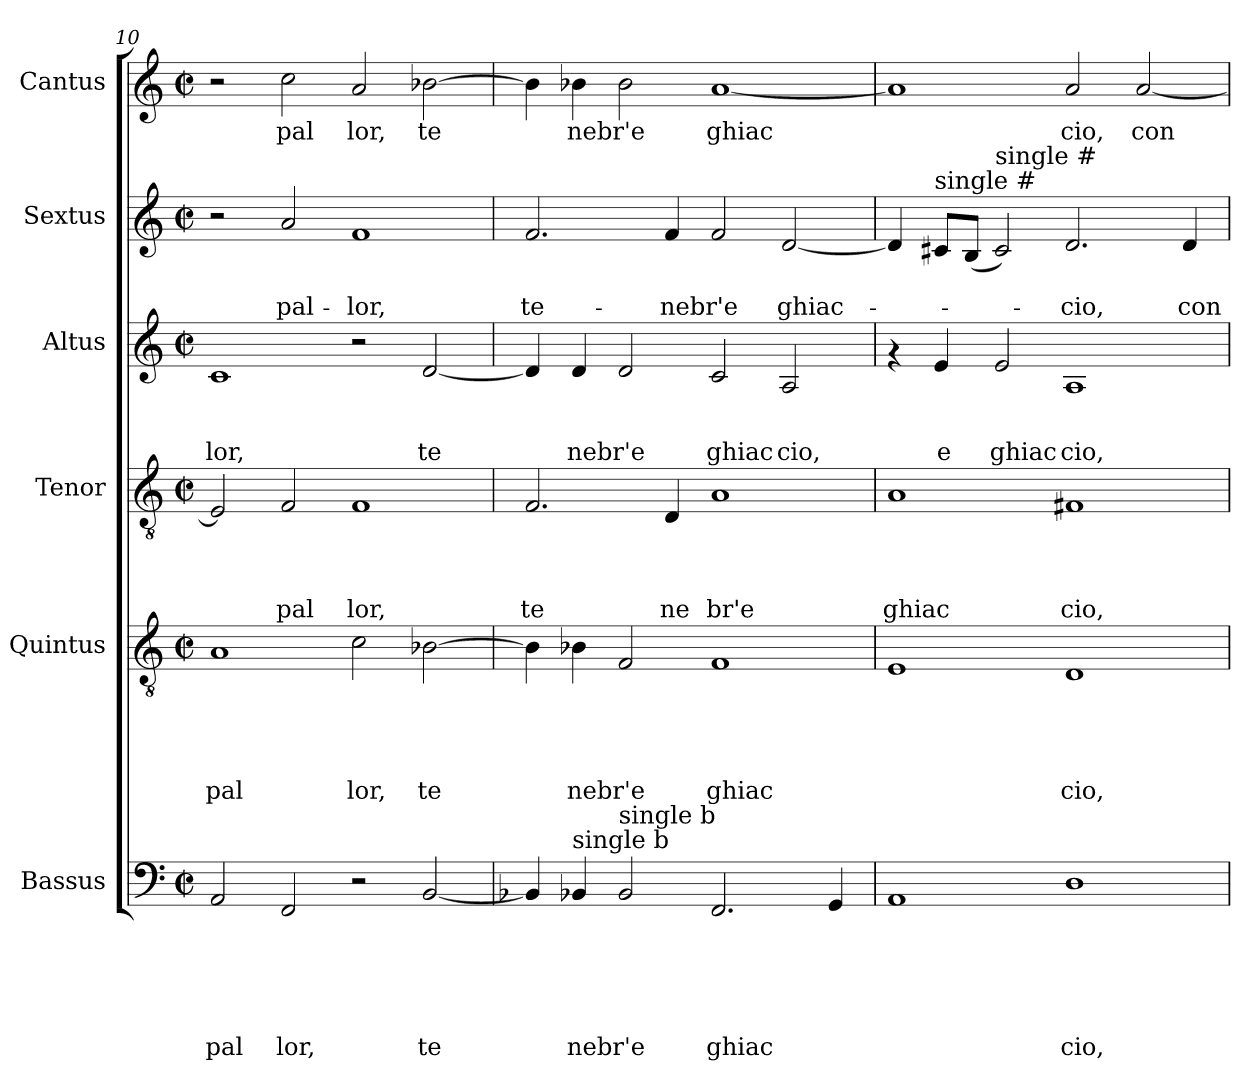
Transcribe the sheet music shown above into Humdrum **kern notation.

**kern	**text	**text	**text	**text	**text	**text	**kern	**text	**text	**text	**text	**text	**kern	**text	**text	**text	**text	**kern	**text	**text	**text	**kern	**text	**text	**kern	**text
*part6	*part6	*part6	*part6	*part6	*part6	*part6	*part5	*part5	*part5	*part5	*part5	*part5	*part4	*part4	*part4	*part4	*part4	*part3	*part3	*part3	*part3	*part2	*part2	*part2	*part1	*part1
*staff6	*staff6	*staff6	*staff6	*staff6	*staff6	*staff6	*staff5	*staff5	*staff5	*staff5	*staff5	*staff5	*staff4	*staff4	*staff4	*staff4	*staff4	*staff3	*staff3	*staff3	*staff3	*staff2	*staff2	*staff2	*staff1	*staff1
*I"Bassus	*	*	*	*	*	*	*I"Quintus	*	*	*	*	*	*I"Tenor	*	*	*	*	*I"Altus	*	*	*	*I"Sextus	*	*	*I"Cantus	*
*clefF4	*	*	*	*	*	*	*clefGv2	*	*	*	*	*	*clefGv2	*	*	*	*	*clefG2	*	*	*	*clefG2	*	*	*clefG2	*
*k[]	*	*	*	*	*	*	*k[]	*	*	*	*	*	*k[]	*	*	*	*	*k[]	*	*	*	*k[]	*	*	*k[]	*
*C:	*	*	*	*	*	*	*C:	*	*	*	*	*	*C:	*	*	*	*	*C:	*	*	*	*C:	*	*	*C:	*
*M2/2	*	*	*	*	*	*	*M2/2	*	*	*	*	*	*M2/2	*	*	*	*	*M2/2	*	*	*	*M2/2	*	*	*M2/2	*
*met(c|)	*	*	*	*	*	*	*met(c|)	*	*	*	*	*	*met(c|)	*	*	*	*	*met(c|)	*	*	*	*met(c|)	*	*	*met(c|)	*
=10	=10	=10	=10	=10	=10	=10	=10	=10	=10	=10	=10	=10	=10	=10	=10	=10	=10	=10	=10	=10	=10	=10	=10	=10	=10	=10
!	!	!	!	!	!	!LO:LY:b	!	!	!	!	!	!LO:LY:b	!	!	!	!	!	!	!	!	!LO:LY:b	!	!	!	!	!
2AA/	.	.	.	.	.	pal	1A	.	.	.	.	pal	2E/]	.	.	.	.	1c	.	.	lor,	2r	.	.	2r	.
!	!	!	!	!	!	!LO:LY:b	!	!	!	!	!	!	!	!	!	!	!LO:LY:b	!	!	!	!	!	!	!LO:LY:b	!	!LO:LY:b
2FF/	.	.	.	.	.	lor,	.	.	.	.	.	.	2F/	.	.	.	pal	.	.	.	.	2a/	.	pal-	2cc\	pal
!	!	!	!	!	!	!	!	!	!	!	!	!LO:LY:b	!	!	!	!	!LO:LY:b	!	!	!	!	!	!	!LO:LY:b	!	!LO:LY:b
2r	.	.	.	.	.	.	2c\	.	.	.	.	lor,	1F	.	.	.	lor,	2r	.	.	.	1f	.	-lor,	2a/	lor,
!	!	!	!	!	!	!LO:LY:b	!	!	!	!	!	!LO:LY:b	!	!	!	!	!	!	!	!	!LO:LY:b	!	!	!	!	!LO:LY:b
[<2BB/	.	.	.	.	.	te	[>2B-X\	.	.	.	.	te	.	.	.	.	.	[<2d/	.	.	te	.	.	.	[>2b-X\	te
=11	=11	=11	=11	=11	=11	=11	=11	=11	=11	=11	=11	=11	=11	=11	=11	=11	=11	=11	=11	=11	=11	=11	=11	=11	=11	=11
*k[b-]	*	*	*	*	*	*	*	*	*	*	*	*	*	*	*	*	*	*	*	*	*	*	*	*	*	*
*F:	*	*	*	*	*	*	*	*	*	*	*	*	*	*	*	*	*	*	*	*	*	*	*	*	*	*
!	!	!	!	!	!	!	!	!	!	!	!	!	!	!	!	!	!LO:LY:b	!	!	!	!	!	!	!LO:LY:b	!	!
4BB/]	.	.	.	.	.	.	4B-\]	.	.	.	.	.	2.F/	.	.	.	te	4d/]	.	.	.	2.f/	.	te-	4b-\]	.
!LO:TX:a:t=single b	!	!	!	!	!	!	!	!	!	!	!	!	!	!	!	!	!	!	!	!	!	!	!	!	!	!
!	!	!	!	!	!	!LO:LY:b	!	!	!	!	!	!LO:LY:b	!	!	!	!	!	!	!	!	!LO:LY:b	!	!	!	!	!LO:LY:b
4BB-/	.	.	.	.	.	nebr'e	4B-X\	.	.	.	.	nebr'e	.	.	.	.	.	4d/	.	.	nebr'e	.	.	.	4b-X\	nebr'e
!LO:TX:a:t=single b	!	!	!	!	!	!	!	!	!	!	!	!	!	!	!	!	!	!	!	!	!	!	!	!	!	!
2BB-/	.	.	.	.	.	.	2F/	.	.	.	.	.	.	.	.	.	.	2d/	.	.	.	.	.	.	2b-\	.
!	!	!	!	!	!	!	!	!	!	!	!	!	!	!	!	!	!LO:LY:b	!	!	!	!	!	!	!LO:LY:b	!	!
.	.	.	.	.	.	.	.	.	.	.	.	.	4D/	.	.	.	ne	.	.	.	.	4f/	.	-nebr'e	.	.
!	!	!	!	!	!	!LO:LY:b	!	!	!	!	!	!LO:LY:b	!	!	!	!	!LO:LY:b	!	!	!	!LO:LY:b	!	!	!	!	!LO:LY:b
2.FF/	.	.	.	.	.	ghiac	1F	.	.	.	.	ghiac	1A	.	.	.	br'e	2c/	.	.	ghiac	2f/	.	.	[<1a	ghiac
!	!	!	!	!	!	!	!	!	!	!	!	!	!	!	!	!	!	!	!	!	!LO:LY:b	!	!	!LO:LY:b	!	!
.	.	.	.	.	.	.	.	.	.	.	.	.	.	.	.	.	.	2A/	.	.	cio,	[<2d/	.	ghiac-	.	.
4GG/	.	.	.	.	.	.	.	.	.	.	.	.	.	.	.	.	.	.	.	.	.	.	.	.	.	.
!!LO:PB:g=z
=12	=12	=12	=12	=12	=12	=12	=12	=12	=12	=12	=12	=12	=12	=12	=12	=12	=12	=12	=12	=12	=12	=12	=12	=12	=12	=12
*k[]	*	*	*	*	*	*	*	*	*	*	*	*	*	*	*	*	*	*	*	*	*	*	*	*	*	*
*C:	*	*	*	*	*	*	*	*	*	*	*	*	*	*	*	*	*	*	*	*	*	*	*	*	*	*
!	!	!	!	!	!	!	!	!	!	!	!	!	!	!	!	!	!LO:LY:b	!	!	!	!	!	!	!	!	!
1AA	.	.	.	.	.	.	1E	.	.	.	.	.	1A	.	.	.	ghiac	4rf	.	.	.	4d/]	.	.	1a]	.
!	!	!	!	!	!	!	!	!	!	!	!	!	!	!	!	!	!	!	!	!	!	!LO:TX:a:t=single #	!	!	!	!
!	!	!	!	!	!	!	!	!	!	!	!	!	!	!	!	!	!	!	!	!	!LO:LY:b	!	!	!	!	!
.	.	.	.	.	.	.	.	.	.	.	.	.	.	.	.	.	.	4e/	.	.	e	8c#/L	.	.	.	.
.	.	.	.	.	.	.	.	.	.	.	.	.	.	.	.	.	.	.	.	.	.	(8B/J	.	.	.	.
!	!	!	!	!	!	!	!	!	!	!	!	!	!	!	!	!	!	!	!	!	!	!LO:TX:a:t=single #	!	!	!	!
!	!	!	!	!	!	!	!	!	!	!	!	!	!	!	!	!	!	!	!	!	!LO:LY:b	!	!	!	!	!
.	.	.	.	.	.	.	.	.	.	.	.	.	.	.	.	.	.	2e/	.	.	ghiac	2c#/)	.	.	.	.
!	!	!	!	!	!	!LO:LY:b	!	!	!	!	!	!LO:LY:b	!	!	!	!	!LO:LY:b	!	!	!	!LO:LY:b	!	!	!LO:LY:b	!	!LO:LY:b
1D	.	.	.	.	.	cio,	1D	.	.	.	.	cio,	1F#X	.	.	.	cio,	1A	.	.	cio,	2.d/	.	-cio,	2a/	cio,
!	!	!	!	!	!	!	!	!	!	!	!	!	!	!	!	!	!	!	!	!	!	!	!	!	!	!LO:LY:b
.	.	.	.	.	.	.	.	.	.	.	.	.	.	.	.	.	.	.	.	.	.	.	.	.	[<2a/	con
!	!	!	!	!	!	!	!	!	!	!	!	!	!	!	!	!	!	!	!	!	!	!	!	!LO:LY:b	!	!
.	.	.	.	.	.	.	.	.	.	.	.	.	.	.	.	.	.	.	.	.	.	4d/	.	con	.	.
=	=	=	=	=	=	=	=	=	=	=	=	=	=	=	=	=	=	=	=	=	=	=	=	=	=	=
*-	*-	*-	*-	*-	*-	*-	*-	*-	*-	*-	*-	*-	*-	*-	*-	*-	*-	*-	*-	*-	*-	*-	*-	*-	*-	*-
